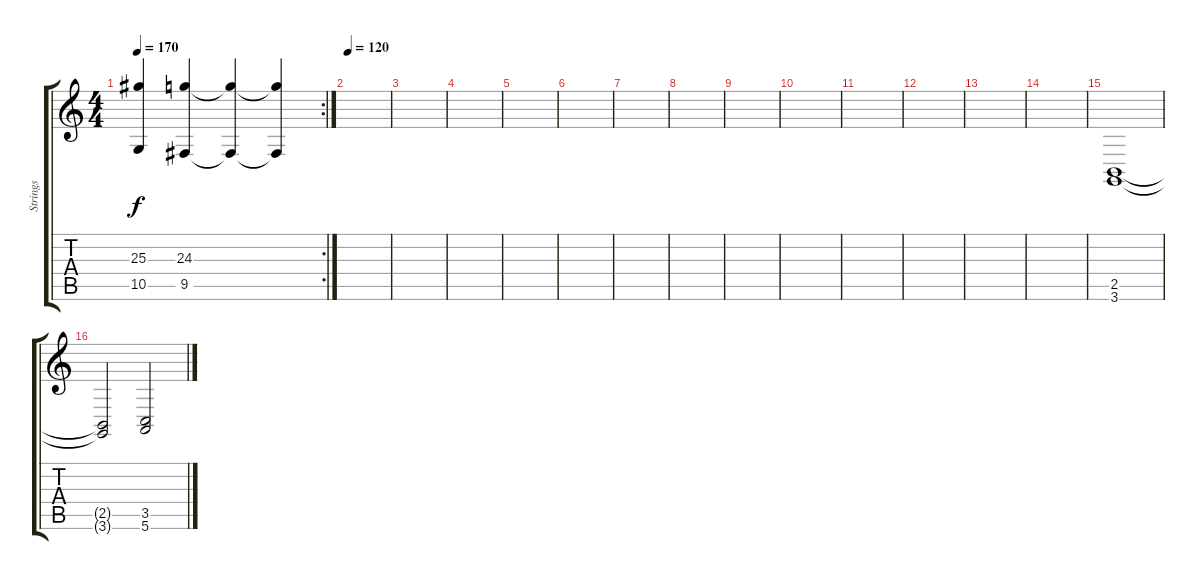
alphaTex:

\track ("Strings" "Strings") {instrument stringensemble1}
\staff {score tabs}
\tuning (E4 B3 G3 D3 A2 E2) {hide}
\rc 2
\ts (4 4)
\tempo 170
\clef g2
\ks c
(25.3 10.5).4{dy f} (24.3 9.5).4 (24.3{t} 9.5{t}).4 (24.3{t} 9.5{t}).4 |
\tempo 120
|
|
|
|
|
|
|
|
|
|
|
|
|
(2.5 3.6).1 |
(2.5{t} 3.6{t}).2 (3.5 5.6).2
